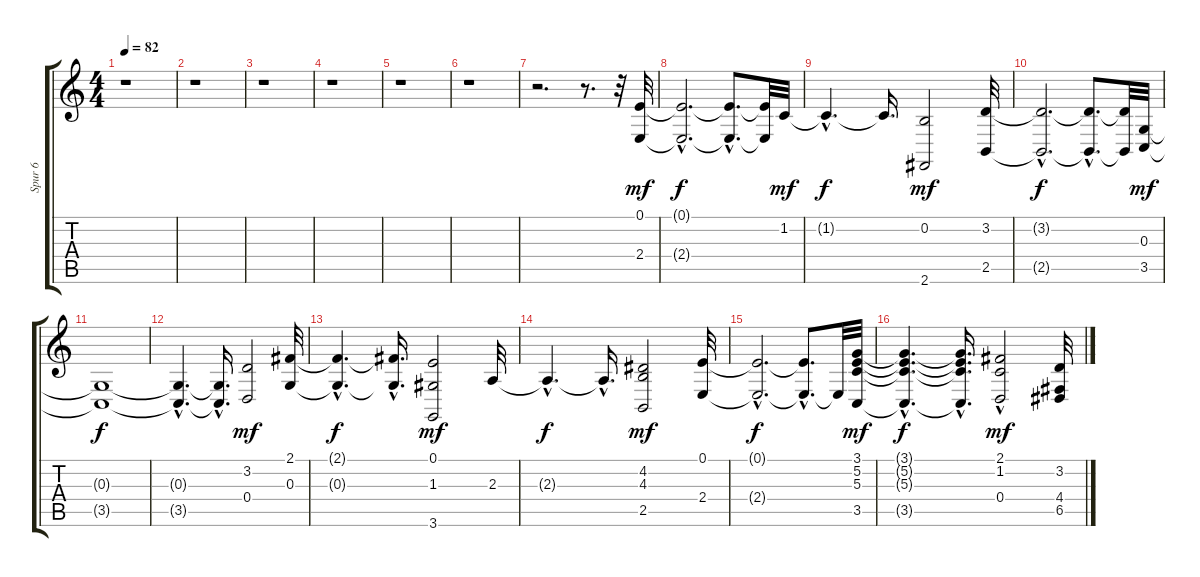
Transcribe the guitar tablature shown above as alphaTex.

\track ("Spur 6" "Spur 6") {instrument synthvoice}
\staff {score tabs}
\tuning (E4 B3 G3 D3 A2 E2) {hide}
\ts (4 4)
\tempo 82
\clef g2
\ks c
r.1{dy mf} |
r.1 |
r.1 |
r.1 |
r.1 |
r.1 |
r.2{d} r.8{d} r.32 (0.1 2.4).32{volume 6} |
(0.1{hac t} 2.4{hac t}).2{d dy f} (0.1{hac t} 2.4{hac t}).8{d} (0.1{t} 2.4{t}).32 1.2.32{dy mf} |
1.2{hac t}.4{d dy f} 1.2{t}.16{d} (0.2 2.6).2{dy mf} (3.2 2.5).32 |
(3.2{hac t} 2.5{hac t}).2{d dy f} (3.2{hac t} 2.5{hac t}).8{d} (3.2{t} 2.5{t}).32 (0.3 3.5).32{dy mf} |
(0.3{t} 3.5{t}).1{dy f} |
(0.3{hac t} 3.5{hac t}).4{d} (0.3{hac t} 3.5{hac t}).16{d} (3.2 0.4).2{dy mf} (2.1 0.3).32 |
(2.1{hac t} 0.3{hac t}).4{d dy f} (2.1{hac t} 0.3{t}).16{d} (0.1 1.3 3.6).2{dy mf} 2.3.32 |
2.3{hac t}.4{d dy f} 2.3{hac t}.16{d} (4.2 4.3 2.5).2{dy mf} (0.1 2.4).32 |
(0.1{hac t} 2.4{hac t}).2{d dy f} (0.1{t} 2.4{hac t}).8{d} 2.4{t}.32 (3.1 5.2 5.3 3.5).32{dy mf volume 7} |
(3.1{hac t} 5.2{hac t} 5.3{hac t} 3.5{hac t}).4{d dy f} (3.1{hac t} 5.2{hac t} 5.3{t} 3.5{t}).16{d} (2.1 1.2{hac} 0.4).2{dy mf} (3.2 4.4 6.5).32
